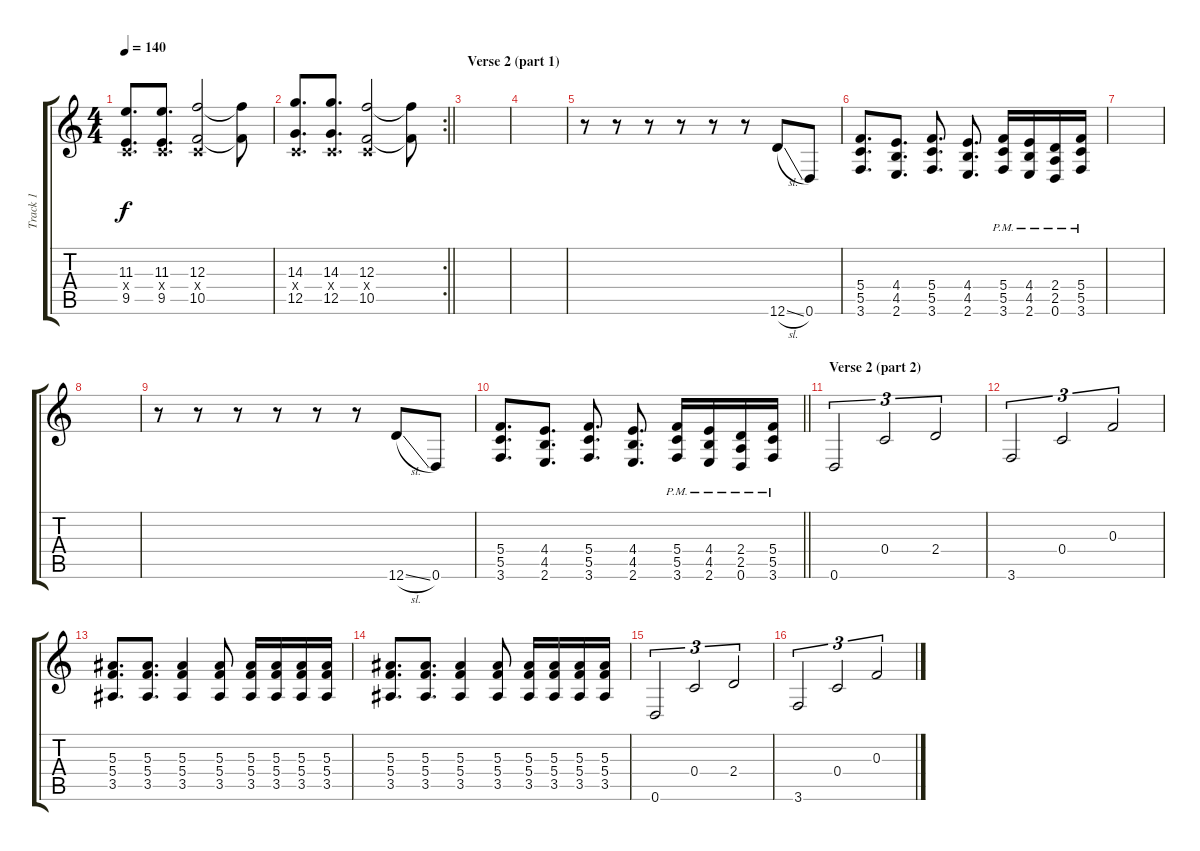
\track ("Track 1" "Track 1") {instrument distortionguitar}
\staff {score tabs}
\tuning (D4 A3 F3 C3 G2 D2) {hide}
\ts (4 4)
\tempo 140
\clef g2
\ks c
(11.3 0.4{x} 9.5).8{d dy f} (11.3 0.4{x} 9.5).8{d} (12.3 0.4{x} 10.5).2 (12.3{t} 10.5{t}).8 |
\rc 2
\barLineRight lightlight
(14.3 0.4{x} 12.5).8{d} (14.3 0.4{x} 12.5).8{d} (12.3 0.4{x} 10.5).2 (12.3{t} 10.5{t}).8 |
\section ("" "Verse 2 (part 1)")
|
|
r.8 r.8 r.8 r.8 r.8 r.8 12.6{sl}.8 0.6.8 |
(5.4 5.5 3.6).8{d} (4.4 4.5 2.6).8{d} (5.4 5.5 3.6).8{d} (4.4 4.5 2.6).8{d} (5.4{pm} 5.5{pm} 3.6{pm}).16 (4.4{pm} 4.5{pm} 2.6{pm}).16 (2.4{pm} 2.5{pm} 0.6{pm}).16 (5.4{pm} 5.5{pm} 3.6{pm}).16 |
|
|
r.8 r.8 r.8 r.8 r.8 r.8 12.6{sl}.8 0.6.8 |
\barLineRight lightlight
(5.4 5.5 3.6).8{d} (4.4 4.5 2.6).8{d} (5.4 5.5 3.6).8{d} (4.4 4.5 2.6).8{d} (5.4{pm} 5.5{pm} 3.6{pm}).16 (4.4{pm} 4.5{pm} 2.6{pm}).16 (2.4{pm} 2.5{pm} 0.6{pm}).16 (5.4{pm} 5.5{pm} 3.6{pm}).16 |
\section ("" "Verse 2 (part 2)")
0.6.2{tu (3 2)} 0.4.2{tu (3 2)} 2.4.2{tu (3 2)} |
3.6.2{tu (3 2)} 0.4.2{tu (3 2)} 0.3.2{tu (3 2)} |
(5.3 5.4 3.5).8{d} (5.3 5.4 3.5).8{d} (5.3 5.4 3.5).4 (5.3 5.4 3.5).8 (5.3 5.4 3.5).16 (5.3 5.4 3.5).16 (5.3 5.4 3.5).16 (5.3 5.4 3.5).16 |
(5.3 5.4 3.5).8{d} (5.3 5.4 3.5).8{d} (5.3 5.4 3.5).4 (5.3 5.4 3.5).8 (5.3 5.4 3.5).16 (5.3 5.4 3.5).16 (5.3 5.4 3.5).16 (5.3 5.4 3.5).16 |
0.6.2{tu (3 2)} 0.4.2{tu (3 2)} 2.4.2{tu (3 2)} |
3.6.2{tu (3 2)} 0.4.2{tu (3 2)} 0.3.2{tu (3 2)}
